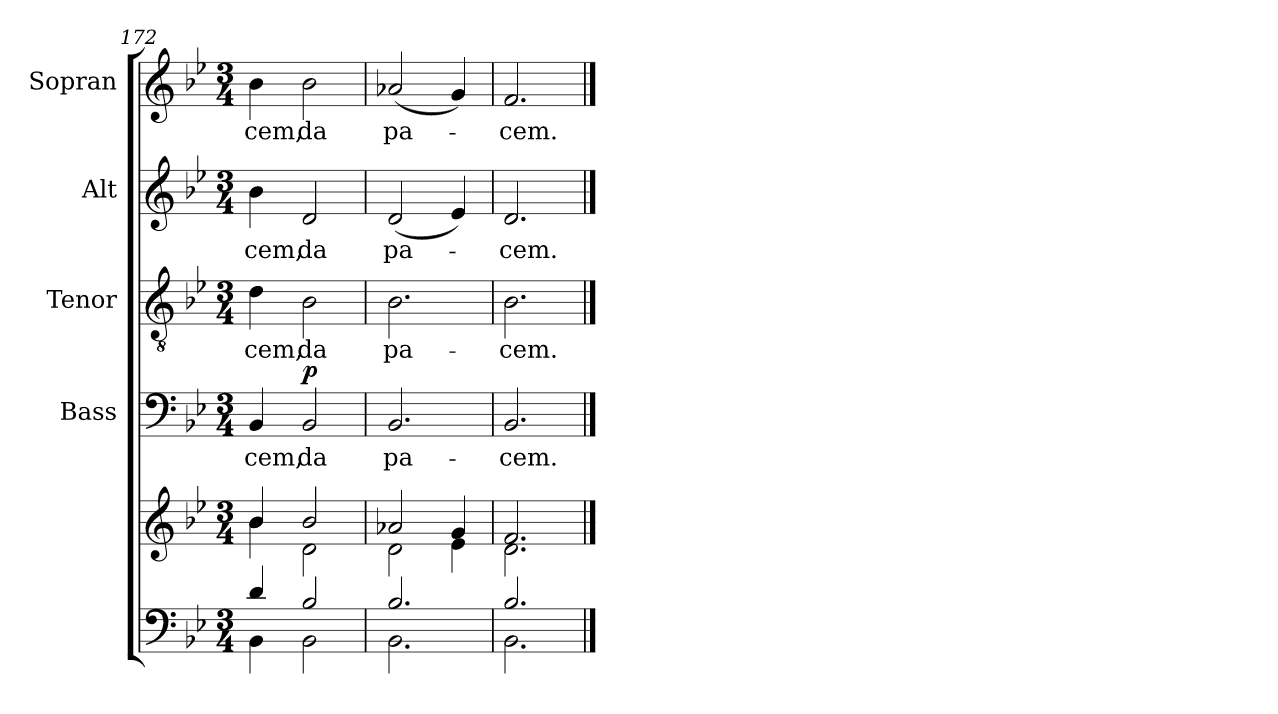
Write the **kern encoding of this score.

**kern	**kern	**kern	**text	**dynam	**kern	**text	**kern	**text	**kern	**text
*part5	*part5	*part4	*part4	*part4	*part3	*part3	*part2	*part2	*part1	*part1
*staff6	*staff5	*staff4	*staff4	*staff4	*staff3	*staff3	*staff2	*staff2	*staff1	*staff1
*	*	*I"Bass	*	*	*I"Tenor	*	*I"Alt	*	*I"Sopran	*
*	*	*I'B.	*	*	*I'T.	*	*I'A.	*	*I'S.	*
*clefF4	*clefG2	*clefF4	*	*	*clefGv2	*	*clefG2	*	*clefG2	*
*k[b-e-]	*k[b-e-]	*k[b-e-]	*	*	*k[b-e-]	*	*k[b-e-]	*	*k[b-e-]	*
*B-:	*B-:	*B-:	*	*	*B-:	*	*B-:	*	*B-:	*
*M3/4	*M3/4	*M3/4	*	*	*M3/4	*	*M3/4	*	*M3/4	*
=172	=172	=172	=172	=172	=172	=172	=172	=172	=172	=172
*^	*^	*	*	*	*	*	*	*	*	*
!	!	!	!	!	!LO:LY:b	!	!	!LO:LY:b	!	!LO:LY:b	!	!LO:LY:b
4d/	4BB-\	4b-/	4b-\	4BB-/	-cem,	.	4d\	-cem,	4b-\	-cem,	4b-\	-cem,
!	!	!	!	!	!LO:LY:b	!LO:DY:a	!	!LO:LY:b	!	!LO:LY:b	!	!LO:LY:b
2B-/	2BB-\	2b-/	2d\	2BB-/	da	p	2B-\	da	2d/	da	2b-\	da
=173	=173	=173	=173	=173	=173	=173	=173	=173	=173	=173	=173	=173
!	!	!	!	!	!LO:LY:b	!	!	!LO:LY:b	!	!LO:LY:b	!	!LO:LY:b
2.B-/	2.BB-\	2a-X/	2d\	2.BB-/	pa-	.	2.B-\	pa-	(<2d/	pa-	(<2a-X/	pa-
.	.	4g/	4e-\	.	.	.	.	.	4e-/)	.	4g/)	.
=174	=174	=174	=174	=174	=174	=174	=174	=174	=174	=174	=174	=174
!	!	!	!	!	!LO:LY:b	!	!	!LO:LY:b	!	!LO:LY:b	!	!LO:LY:b
2.B-/	2.BB-\	2.f/	2.d\	2.BB-/	-cem.	.	2.B-\	-cem.	2.d/	-cem.	2.f/	-cem.
*v	*v	*	*	*	*	*	*	*	*	*	*	*
*	*v	*v	*	*	*	*	*	*	*	*	*
==	==	==	==	==	==	==	==	==	==	==
*-	*-	*-	*-	*-	*-	*-	*-	*-	*-	*-
